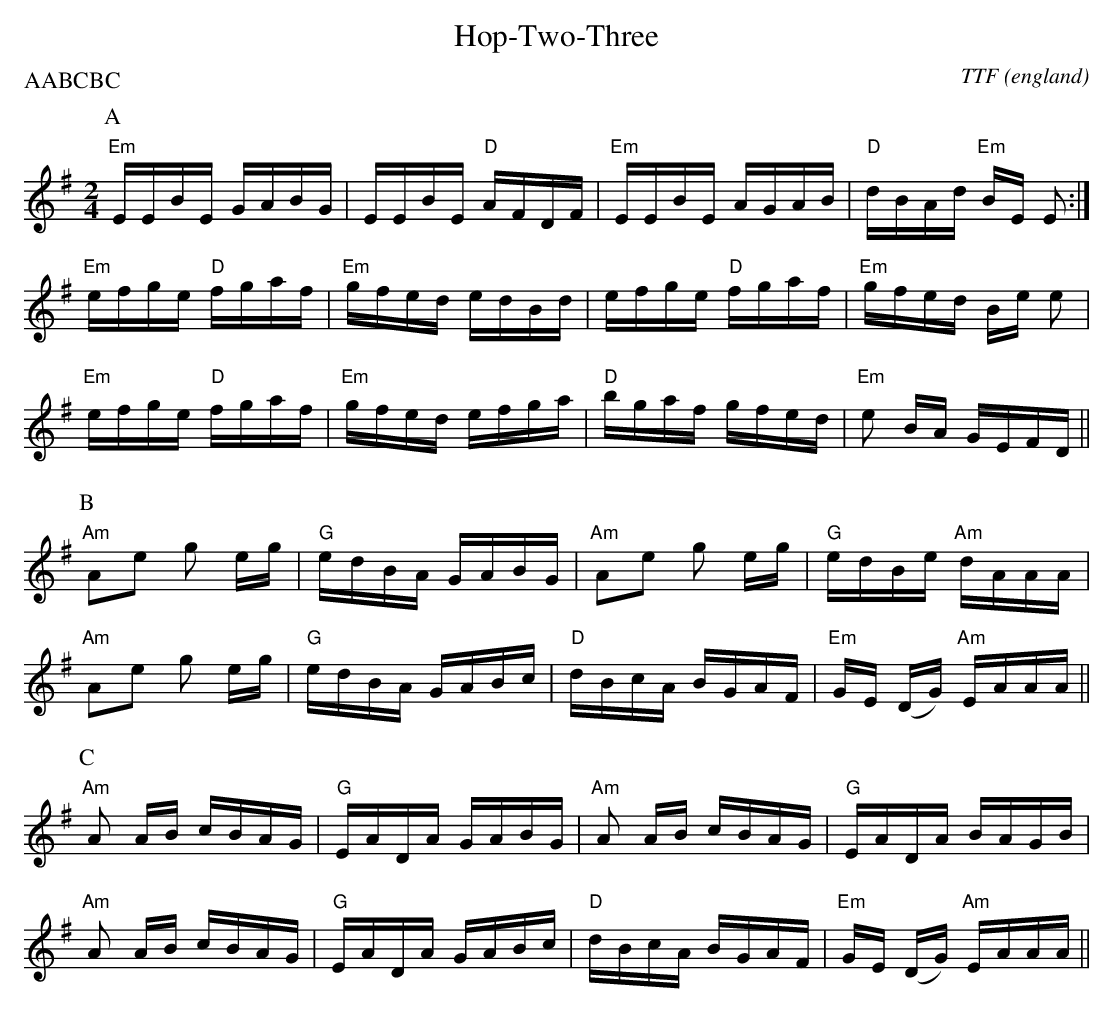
X:1
T: Hop-Two-Three  % -----
O:england
C: TTF
M: 2/4
P: AABCBC
K: Em
P: A
"Em"EEBE GABG | EEBE "D"AFDF | "Em"EEBE AGAB | "D"dBAd "Em"BE E2 :|
"Em"efge "D"fgaf | "Em"gfed edBd | efge "D"fgaf | "Em"gfed Be e2 |
"Em"efge "D"fgaf | "Em"gfed efga | "D"bgaf gfed | "Em"e2 BA GEFD ||
P: B
"Am"A2e2 g2 eg | "G"edBA GABG | "Am"A2e2 g2 eg | "G"edBe "Am"dAAA |
"Am"A2e2 g2 eg | "G"edBA GABc | "D"dBcA BGAF | "Em"GE (DG) "Am"EAAA ||
P: C
"Am"A2 AB cBAG | "G"EADA GABG | "Am"A2 AB cBAG | "G"EADA BAGB |
"Am"A2 AB cBAG | "G"EADA GABc | "D"dBcA BGAF | "Em"GE (DG) "Am"EAAA ||
